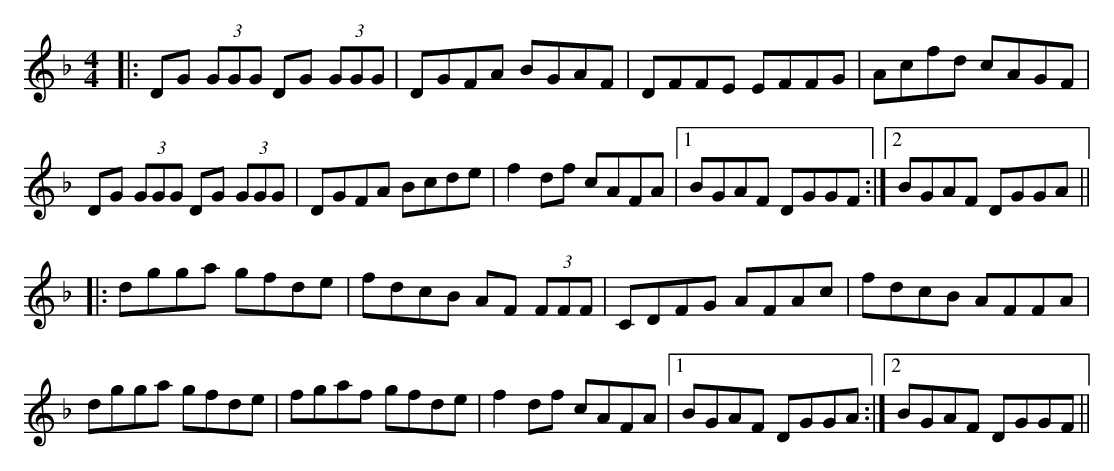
X:1
M:4/4
K:Gdor
|:DG (3GGG DG (3GGG|DGFA BGAF|DFFE EFFG|Acfd cAGF|
DG (3GGG DG (3GGG|DGFA Bcde|f2 df cAFA|1 BGAF DGGF:|2 BGAF DGGA||
|:dgga gfde|fdcB AF (3FFF|CDFG AFAc|fdcB AFFA|
dgga gfde|fgaf gfde|f2 df cAFA|1 BGAF DGGA:|2 BGAF DGGF||
